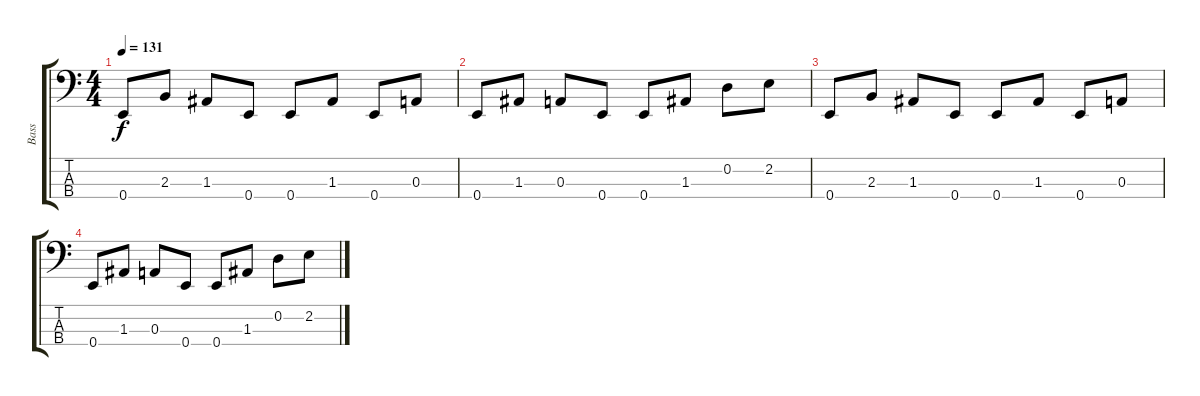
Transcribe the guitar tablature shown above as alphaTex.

\track ("Bass" "Bass") {instrument electricbasspick}
\staff {score tabs}
\tuning (G2 D2 A1 E1) {hide}
\ts (4 4)
\tempo 131
\clef f4
\ks c
0.4.8{dy f} 2.3.8 1.3.8 0.4.8 0.4.8 1.3.8 0.4.8 0.3.8 |
0.4.8 1.3.8 0.3.8 0.4.8 0.4.8 1.3.8 0.2.8 2.2.8 |
0.4.8 2.3.8 1.3.8 0.4.8 0.4.8 1.3.8 0.4.8 0.3.8 |
0.4.8 1.3.8 0.3.8 0.4.8 0.4.8 1.3.8 0.2.8 2.2.8
